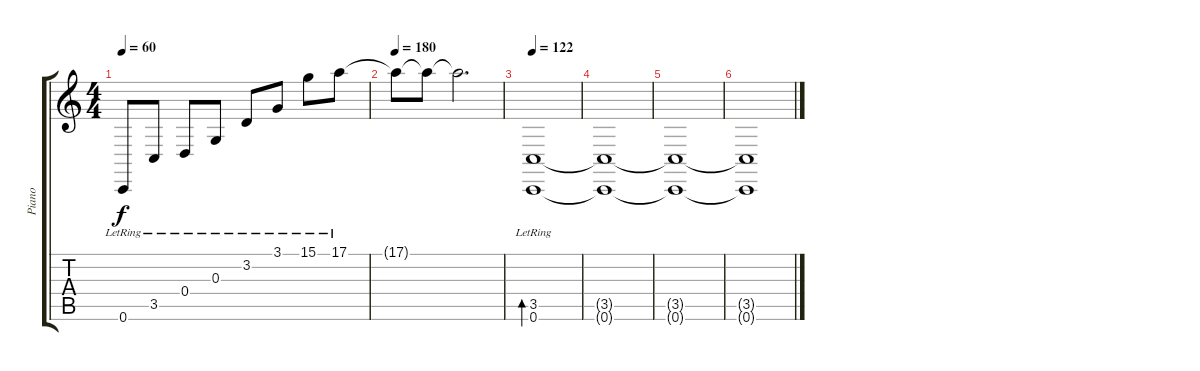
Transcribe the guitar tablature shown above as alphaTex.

\track ("Piano" "Piano") {instrument acousticgrandpiano}
\staff {score tabs}
\tuning (E4 B3 G3 D3 A2 C2) {hide}
\ts (4 4)
\tempo 60
\clef g2
\ks c
0.6{lr}.8{dy f} 3.5{lr}.8 0.4{lr}.8 0.3{lr}.8 3.2{lr}.8 3.1{lr}.8 15.1{lr}.8 17.1{lr}.8 |
\tempo 180
17.1{t}.8 17.1{t}.8 17.1{t}.2{d} |
\tempo 122
(3.5{lr} 0.6{lr}).1{bd 480} |
(3.5{t} 0.6{t}).1 |
(3.5{t} 0.6{t}).1 |
(3.5{t} 0.6{t}).1
